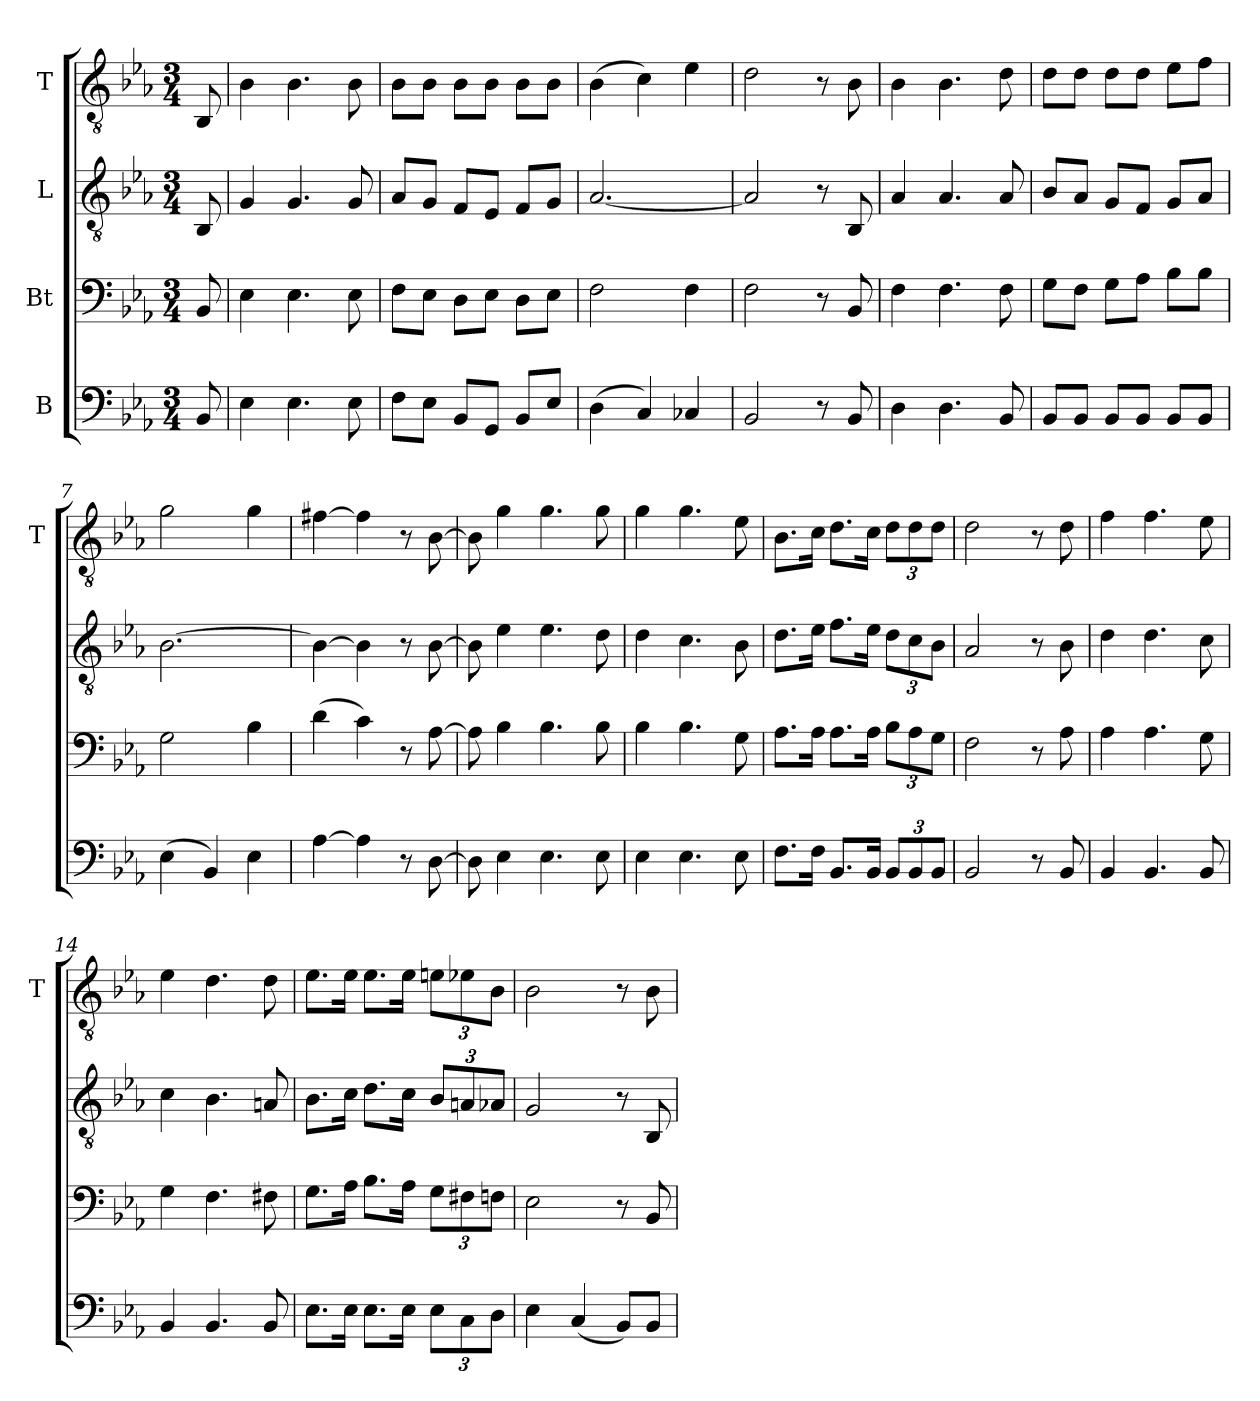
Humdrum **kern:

**kern	**kern	**kern	**kern
*part4	*part3	*part2	*part1
*staff4	*staff3	*staff2	*staff1
*I"B	*I"Bt	*I"L	*I"T
*	*	*	*I'T
*clefF4	*clefF4	*clefGv2	*clefGv2
*k[b-e-a-]	*k[b-e-a-]	*k[b-e-a-]	*k[b-e-a-]
*E-:	*E-:	*E-:	*E-:
*M3/4	*M3/4	*M3/4	*M3/4
=	=	=	=
8BB-	8BB-	8BB-	8BB-
=1	=1	=1	=1
4E-	4E-	4G	4B-
4.E-	4.E-	4.G	4.B-
8E-	8E-	8G	8B-
=2	=2	=2	=2
8FL	8FL	8A-L	8B-L
8E-J	8E-J	8GJ	8B-J
8BB-L	8DL	8FL	8B-L
8GGJ	8E-J	8E-J	8B-J
8BB-L	8DL	8FL	8B-L
8E-J	8E-J	8GJ	8B-J
=3	=3	=3	=3
(4D	2F	[2.A-	(4B-
4C)	.	.	4c)
4C-X	4F	.	4e-
=4	=4	=4	=4
2BB-	2F	2A-]	2d
8r	8r	8r	8r
8BB-	8BB-	8BB-	8B-
=5	=5	=5	=5
4D	4F	4A-	4B-
4.D	4.F	4.A-	4.B-
8BB-	8F	8A-	8d
=6	=6	=6	=6
8BB-L	8GL	8B-L	8dL
8BB-J	8FJ	8A-J	8dJ
8BB-L	8GL	8GL	8dL
8BB-J	8A-J	8FJ	8dJ
8BB-L	8B-L	8GL	8e-L
8BB-J	8B-J	8A-J	8fJ
=7	=7	=7	=7
(4E-	2G	[2.B-	2g
4BB-)	.	.	.
4E-	4B-	.	4g
=8	=8	=8	=8
[4A-	(4d	4B-_	[4f#X
4A-]	4c)	4B-]	4f#]
8r	8r	8r	8r
[8D	[8A-	[8B-	[8B-
=9	=9	=9	=9
8D]	8A-]	8B-]	8B-]
4E-	4B-	4e-	4g
4.E-	4.B-	4.e-	4.g
8E-	8B-	8d	8g
=10	=10	=10	=10
4E-	4B-	4d	4g
4.E-	4.B-	4.c	4.g
8E-	8G	8B-	8e-
=11	=11	=11	=11
8.FL	8.A-L	8.dL	8.B-L
16FJk	16A-Jk	16e-Jk	16cJk
8.BB-L	8.A-L	8.fL	8.dL
16BB-Jk	16A-Jk	16e-Jk	16cJk
12BB-L	12B-L	12dL	12dL
12BB-	12A-	12c	12d
12BB-J	12GJ	12B-J	12dJ
=12	=12	=12	=12
2BB-	2F	2A-	2d
8r	8r	8r	8r
8BB-	8A-	8B-	8d
=13	=13	=13	=13
4BB-	4A-	4d	4f
4.BB-	4.A-	4.d	4.f
8BB-	8G	8c	8e-
=14	=14	=14	=14
4BB-	4G	4c	4e-
4.BB-	4.F	4.B-	4.d
8BB-	8F#X	8An	8d
=15	=15	=15	=15
8.E-L	8.GL	8.B-L	8.e-L
16E-Jk	16A-Jk	16cJk	16e-Jk
8.E-L	8.B-L	8.dL	8.e-L
16E-Jk	16A-Jk	16cJk	16e-Jk
12E-L	12GL	12B-L	12enL
12C	12F#X	12An	12e-X
12DJ	12FnJ	12A-XJ	12B-J
=16	=16	=16	=16
4E-	2E-	2G	2B-
(4C	.	.	.
8BB-L)	8r	8r	8r
8BB-J	8BB-	8BB-	8B-
=	=	=	=
*-	*-	*-	*-
